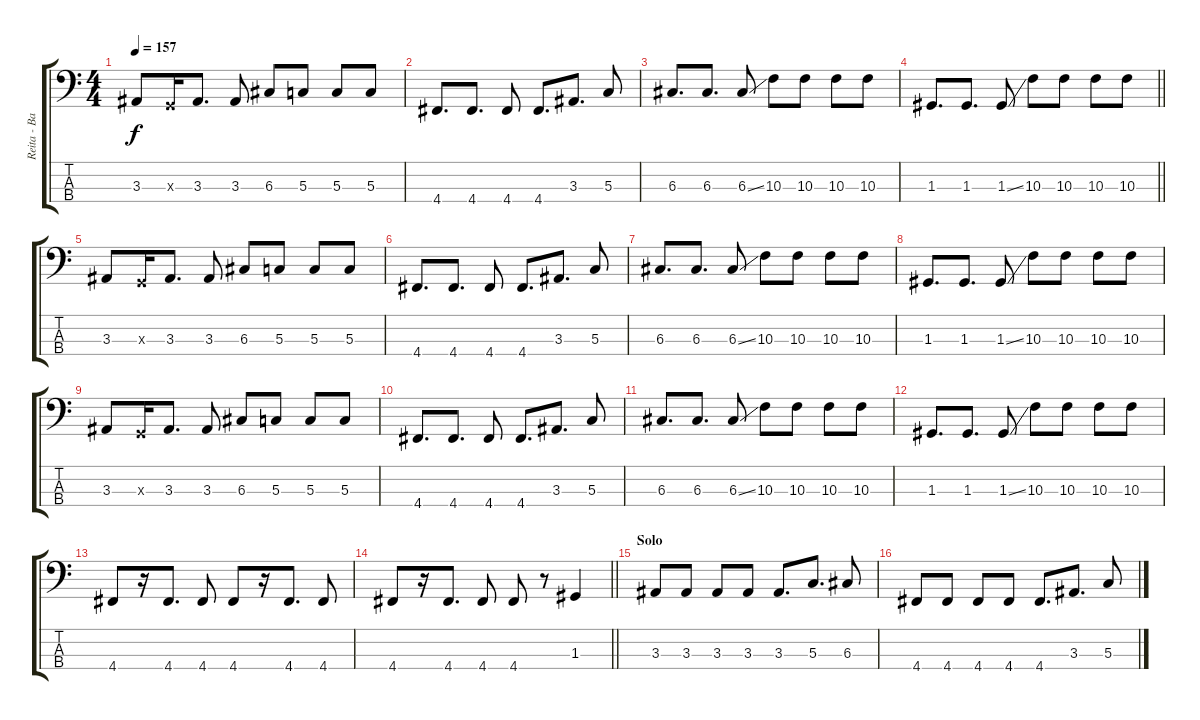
\track ("Reita - Bass" "Reita - Ba") {instrument electricbasspick}
\staff {score tabs}
\tuning (F2 C2 G1 D1) {hide}
\ts (4 4)
\tempo 157
\clef f4
\ks c
3.3.8{dy f} 0.3{x}.16 3.3.8{d} 3.3.8 6.3.8 5.3.8 5.3.8 5.3.8 |
4.4.8{d} 4.4.8{d} 4.4.8 4.4.8{d} 3.3.8{d} 5.3.8 |
6.3.8{d} 6.3.8{d} 6.3{ss}.8 10.3.8 10.3.8 10.3.8 10.3.8 |
\barLineRight lightlight
1.3.8{d} 1.3.8{d} 1.3{ss}.8 10.3.8 10.3.8 10.3.8 10.3.8 |
\section ("" "")
3.3.8 0.3{x}.16 3.3.8{d} 3.3.8 6.3.8 5.3.8 5.3.8 5.3.8 |
4.4.8{d} 4.4.8{d} 4.4.8 4.4.8{d} 3.3.8{d} 5.3.8 |
6.3.8{d} 6.3.8{d} 6.3{ss}.8 10.3.8 10.3.8 10.3.8 10.3.8 |
1.3.8{d} 1.3.8{d} 1.3{ss}.8 10.3.8 10.3.8 10.3.8 10.3.8 |
3.3.8 0.3{x}.16 3.3.8{d} 3.3.8 6.3.8 5.3.8 5.3.8 5.3.8 |
4.4.8{d} 4.4.8{d} 4.4.8 4.4.8{d} 3.3.8{d} 5.3.8 |
6.3.8{d} 6.3.8{d} 6.3{ss}.8 10.3.8 10.3.8 10.3.8 10.3.8 |
1.3.8{d} 1.3.8{d} 1.3{ss}.8 10.3.8 10.3.8 10.3.8 10.3.8 |
4.4.8 r.16 4.4.8{d} 4.4.8 4.4.8 r.16 4.4.8{d} 4.4.8 |
\barLineRight lightlight
4.4.8 r.16 4.4.8{d} 4.4.8 4.4.8 r.8 1.3.4 |
\section ("" "Solo")
3.3.8 3.3.8 3.3.8 3.3.8 3.3.8{d} 5.3.8{d} 6.3.8 |
4.4.8 4.4.8 4.4.8 4.4.8 4.4.8{d} 3.3.8{d} 5.3.8
